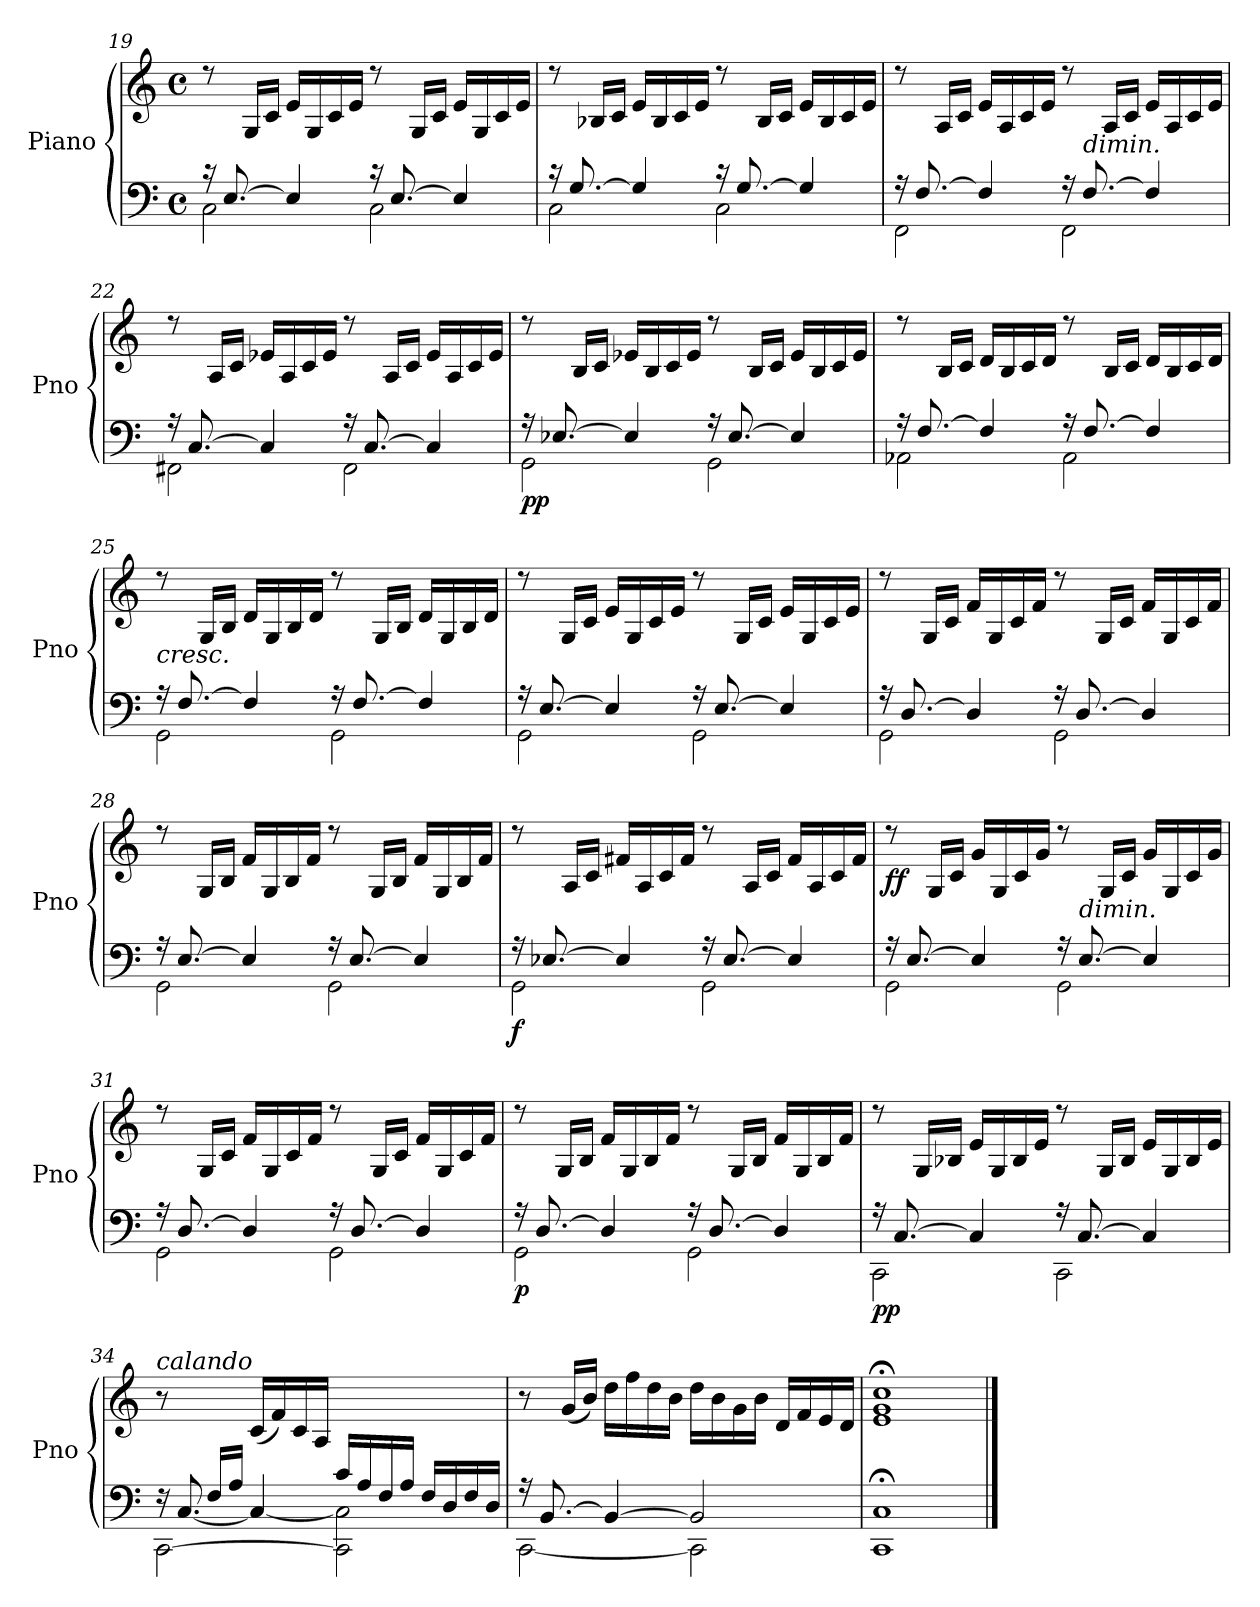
**kern	**kern	**dynam
*part1	*part1	*part1
*staff2	*staff1	*staff1/2
*I"Piano	*	*
*I'Pno	*	*
*clefF4	*clefG2	*
*k[]	*k[]	*
*M4/4	*M4/4	*
*met(c)	*met(c)	*
=19	=19	=19
*^	*	*
16rc	2C\	8rdd	.
[8.E/	.	.	.
.	.	16G/LL	.
.	.	16c/JJ	.
4E/]	.	16e/LL	.
.	.	16G/	.
.	.	16c/	.
.	.	16e/JJ	.
16rc	2C\	8rdd	.
[8.E/	.	.	.
.	.	16G/LL	.
.	.	16c/JJ	.
4E/]	.	16e/LL	.
.	.	16G/	.
.	.	16c/	.
.	.	16e/JJ	.
=20	=20	=20	=20
16rc	2C\	8rdd	.
[8.G/	.	.	.
.	.	16B-X/LL	.
.	.	16c/JJ	.
4G/]	.	16e/LL	.
.	.	16B-/	.
.	.	16c/	.
.	.	16e/JJ	.
16rc	2C\	8rdd	.
[8.G/	.	.	.
.	.	16B-/LL	.
.	.	16c/JJ	.
4G/]	.	16e/LL	.
.	.	16B-/	.
.	.	16c/	.
.	.	16e/JJ	.
!!LO:PB:g=z
=21	=21	=21	=21
16rA	2FF\	8rdd	.
[8.F/	.	.	.
.	.	16A/LL	.
.	.	16c/JJ	.
4F/]	.	16e/LL	.
.	.	16A/	.
.	.	16c/	.
.	.	16e/JJ	.
16rA	2FF\	8rdd	.
!LO:TX:a:i:t=dimin.	!	!	!
[8.F/	.	.	.
.	.	16A/LL	.
.	.	16c/JJ	.
4F/]	.	16e/LL	.
.	.	16A/	.
.	.	16c/	.
.	.	16e/JJ	.
=22	=22	=22	=22
16rA	2FF#X<\	8rdd	.
[8.C/	.	.	.
.	.	16A/LL	.
.	.	16c/JJ	.
4C/]	.	16e-X/LL	.
.	.	16A/	.
.	.	16c/	.
.	.	16e-/JJ	.
16rA	2FF#\	8rdd	.
[8.C/	.	.	.
.	.	16A/LL	.
.	.	16c/JJ	.
4C/]	.	16e-/LL	.
.	.	16A/	.
.	.	16c/	.
.	.	16e-/JJ	.
=23	=23	=23	=23
!	!	!	!LO:DY:b=2
16rA	2GG<\	8rdd	pp
[8.E-X/	.	.	.
.	.	16B/LL	.
.	.	16c/JJ	.
4E-/]	.	16e-X/LL	.
.	.	16B/	.
.	.	16c/	.
.	.	16e-/JJ	.
16rA	2GG\	8rdd	.
[8.E-/	.	.	.
.	.	16B/LL	.
.	.	16c/JJ	.
4E-/]	.	16e-/LL	.
.	.	16B/	.
.	.	16c/	.
.	.	16e-/JJ	.
!!LO:LB:g=z
=24	=24	=24	=24
16rA	2AA-X\	8rdd	.
[8.F/	.	.	.
.	.	16B/LL	.
.	.	16c/JJ	.
4F/]	.	16d/LL	.
.	.	16B/	.
.	.	16c/	.
.	.	16d/JJ	.
16rA	2AA-\	8rdd	.
[8.F/	.	.	.
.	.	16B/LL	.
.	.	16c/JJ	.
4F/]	.	16d/LL	.
.	.	16B/	.
.	.	16c/	.
.	.	16d/JJ	.
=25	=25	=25	=25
!LO:TX:a:i:t=cresc.	!	!	!
16rA	2GG\	8rdd	.
[8.F/	.	.	.
.	.	16G/LL	.
.	.	16B/JJ	.
4F/]	.	16d/LL	.
.	.	16G/	.
.	.	16B/	.
.	.	16d/JJ	.
16rA	2GG\	8rdd	.
[8.F/	.	.	.
.	.	16G/LL	.
.	.	16B/JJ	.
4F/]	.	16d/LL	.
.	.	16G/	.
.	.	16B/	.
.	.	16d/JJ	.
=26	=26	=26	=26
16rA	2GG\	8rdd	.
[8.E/	.	.	.
.	.	16G/LL	.
.	.	16c/JJ	.
4E/]	.	16e/LL	.
.	.	16G/	.
.	.	16c/	.
.	.	16e/JJ	.
16rA	2GG\	8rdd	.
[8.E/	.	.	.
.	.	16G/LL	.
.	.	16c/JJ	.
4E/]	.	16e/LL	.
.	.	16G/	.
.	.	16c/	.
.	.	16e/JJ	.
!!LO:LB:g=z
=27	=27	=27	=27
16rA	2GG\	8rdd	.
[8.D/	.	.	.
.	.	16G/LL	.
.	.	16c/JJ	.
4D/]	.	16f/LL	.
.	.	16G/	.
.	.	16c/	.
.	.	16f/JJ	.
16rA	2GG\	8rdd	.
[8.D/	.	.	.
.	.	16G/LL	.
.	.	16c/JJ	.
4D/]	.	16f/LL	.
.	.	16G/	.
.	.	16c/	.
.	.	16f/JJ	.
=28	=28	=28	=28
16rA	2GG\	8rdd	.
[8.E/	.	.	.
.	.	16G/LL	.
.	.	16B/JJ	.
4E/]	.	16f/LL	.
.	.	16G/	.
.	.	16B/	.
.	.	16f/JJ	.
16rA	2GG\	8rdd	.
[8.E/	.	.	.
.	.	16G/LL	.
.	.	16B/JJ	.
4E/]	.	16f/LL	.
.	.	16G/	.
.	.	16B/	.
.	.	16f/JJ	.
=29	=29	=29	=29
!	!	!	!LO:DY:b=2
16rA	2GG\	8rdd	f
[8.E-X/	.	.	.
.	.	16A/LL	.
.	.	16c/JJ	.
4E-/]	.	16f#X/LL	.
.	.	16A/	.
.	.	16c/	.
.	.	16f#/JJ	.
16rA	2GG\	8rdd	.
[8.E-/	.	.	.
.	.	16A/LL	.
.	.	16c/JJ	.
4E-/]	.	16f#/LL	.
.	.	16A/	.
.	.	16c/	.
.	.	16f#/JJ	.
!!LO:LB:g=z
=30	=30	=30	=30
!	!	!	!LO:DY:b
16rA	2GG\	8rdd	ff
[8.E/	.	.	.
.	.	16G/LL	.
.	.	16c/JJ	.
4E/]	.	16g/LL	.
.	.	16G/	.
.	.	16c/	.
.	.	16g/JJ	.
16rA	2GG\	8rdd	.
!LO:TX:a:i:t=dimin.	!	!	!
[8.E/	.	.	.
.	.	16G/LL	.
.	.	16c/JJ	.
4E/]	.	16g/LL	.
.	.	16G/	.
.	.	16c/	.
.	.	16g/JJ	.
=31	=31	=31	=31
16rA	2GG\	8rdd	.
[8.D/	.	.	.
.	.	16G/LL	.
.	.	16c/JJ	.
4D/]	.	16f/LL	.
.	.	16G/	.
.	.	16c/	.
.	.	16f/JJ	.
16rA	2GG\	8rdd	.
[8.D/	.	.	.
.	.	16G/LL	.
.	.	16c/JJ	.
4D/]	.	16f/LL	.
.	.	16G/	.
.	.	16c/	.
.	.	16f/JJ	.
=32	=32	=32	=32
!	!	!	!LO:DY:b=2
16rA	2GG\	8rdd	p
[8.D/	.	.	.
.	.	16G/LL	.
.	.	16B/JJ	.
4D/]	.	16f/LL	.
.	.	16G/	.
.	.	16B/	.
.	.	16f/JJ	.
16rA	2GG\	8rdd	.
[8.D/	.	.	.
.	.	16G/LL	.
.	.	16B/JJ	.
4D/]	.	16f/LL	.
.	.	16G/	.
.	.	16B/	.
.	.	16f/JJ	.
!!LO:LB:g=z
=33	=33	=33	=33
!	!	!	!LO:DY:b=2
16rA	2CC\	8rdd	pp
[8.C/	.	.	.
.	.	16G/LL	.
.	.	16B-X/JJ	.
4C/]	.	16e/LL	.
.	.	16G/	.
.	.	16B-/	.
.	.	16e/JJ	.
16rA	2CC\	8rdd	.
[8.C/	.	.	.
.	.	16G/LL	.
.	.	16B-/JJ	.
4C/]	.	16e/LL	.
.	.	16G/	.
.	.	16B-/	.
.	.	16e/JJ	.
=34	=34	=34	=34
*	*^	*	*
!	!	!	!LO:TX:a:i:t=calando	!
8reyy	16rF	[2CC\	8r	.
.	[8.C/	.	.	.
16F/LL	.	.	8ryy	.
16A/JJ	.	.	.	.
4rgyy	4C/_	.	(<16c/LL	.
.	.	.	16f/)	.
.	.	.	16c/	.
.	.	.	16A/JJ	.
16c/LL	2C\]	2CC\]	2ryy	.
16A/	.	.	.	.
16F/	.	.	.	.
16A/JJ	.	.	.	.
16F/LL	.	.	.	.
16D/	.	.	.	.
16F/	.	.	.	.
16D/JJ	.	.	.	.
*	*v	*v	*	*
=35	=35	=35	=35
16r	[2CC\	8r	.
[8.BB/	.	.	.
.	.	(<16g/LL	.
.	.	16b/JJ)	.
4BB/_	.	16dd\LL	.
.	.	16ff\	.
.	.	16dd\	.
.	.	16b\JJ	.
2BB/]	2CC\]	16dd\LL	.
.	.	16b\	.
.	.	16g\	.
.	.	16b\JJ	.
.	.	16d/LL	.
.	.	16f/	.
.	.	16e/	.
.	.	16d/JJ	.
*v	*v	*	*
=36	=36	=36
1CC; 1C;	1e;< 1g;< 1cc;<	.
==	==	==
*-	*-	*-
